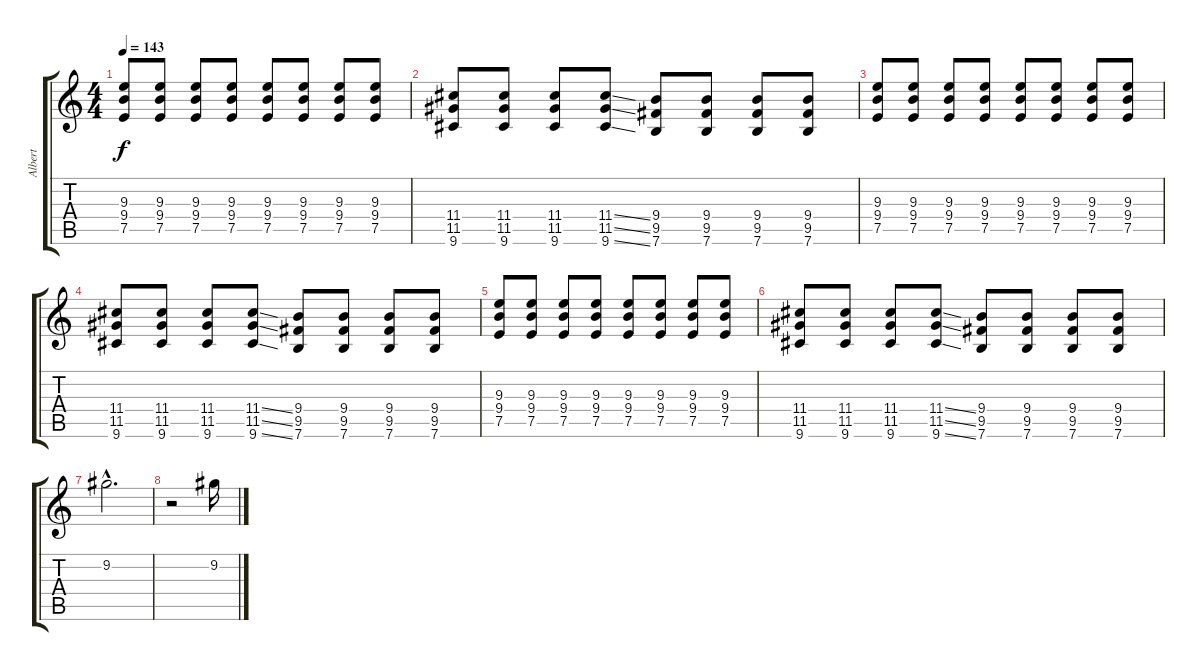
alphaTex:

\track ("Albert" "Albert") {instrument overdrivenguitar}
\staff {score tabs}
\tuning (E4 B3 G3 D3 A2 E2) {hide}
\ts (4 4)
\tempo 143
\clef g2
\ks c
(9.3 9.4 7.5).8{dy f instrument overdrivenguitar} (9.3 9.4 7.5).8 (9.3 9.4 7.5).8 (9.3 9.4 7.5).8 (9.3 9.4 7.5).8 (9.3 9.4 7.5).8 (9.3 9.4 7.5).8 (9.3 9.4 7.5).8 |
(11.4 11.5 9.6).8 (11.4 11.5 9.6).8 (11.4 11.5 9.6).8 (11.4{ss} 11.5{ss} 9.6{ss}).8 (9.4 9.5 7.6).8 (9.4 9.5 7.6).8 (9.4 9.5 7.6).8 (9.4 9.5 7.6).8 |
(9.3 9.4 7.5).8{instrument overdrivenguitar} (9.3 9.4 7.5).8 (9.3 9.4 7.5).8 (9.3 9.4 7.5).8 (9.3 9.4 7.5).8 (9.3 9.4 7.5).8 (9.3 9.4 7.5).8 (9.3 9.4 7.5).8 |
(11.4 11.5 9.6).8 (11.4 11.5 9.6).8 (11.4 11.5 9.6).8 (11.4{ss} 11.5{ss} 9.6{ss}).8 (9.4 9.5 7.6).8 (9.4 9.5 7.6).8 (9.4 9.5 7.6).8 (9.4 9.5 7.6).8 |
(9.3 9.4 7.5).8{instrument overdrivenguitar} (9.3 9.4 7.5).8 (9.3 9.4 7.5).8 (9.3 9.4 7.5).8 (9.3 9.4 7.5).8 (9.3 9.4 7.5).8 (9.3 9.4 7.5).8 (9.3 9.4 7.5).8 |
(11.4 11.5 9.6).8 (11.4 11.5 9.6).8 (11.4 11.5 9.6).8 (11.4{ss} 11.5{ss} 9.6{ss}).8 (9.4 9.5 7.6).8 (9.4 9.5 7.6).8 (9.4 9.5 7.6).8 (9.4 9.5 7.6).8 |
9.2{hac}.2{d volume 6} |
r.2 9.2.16
